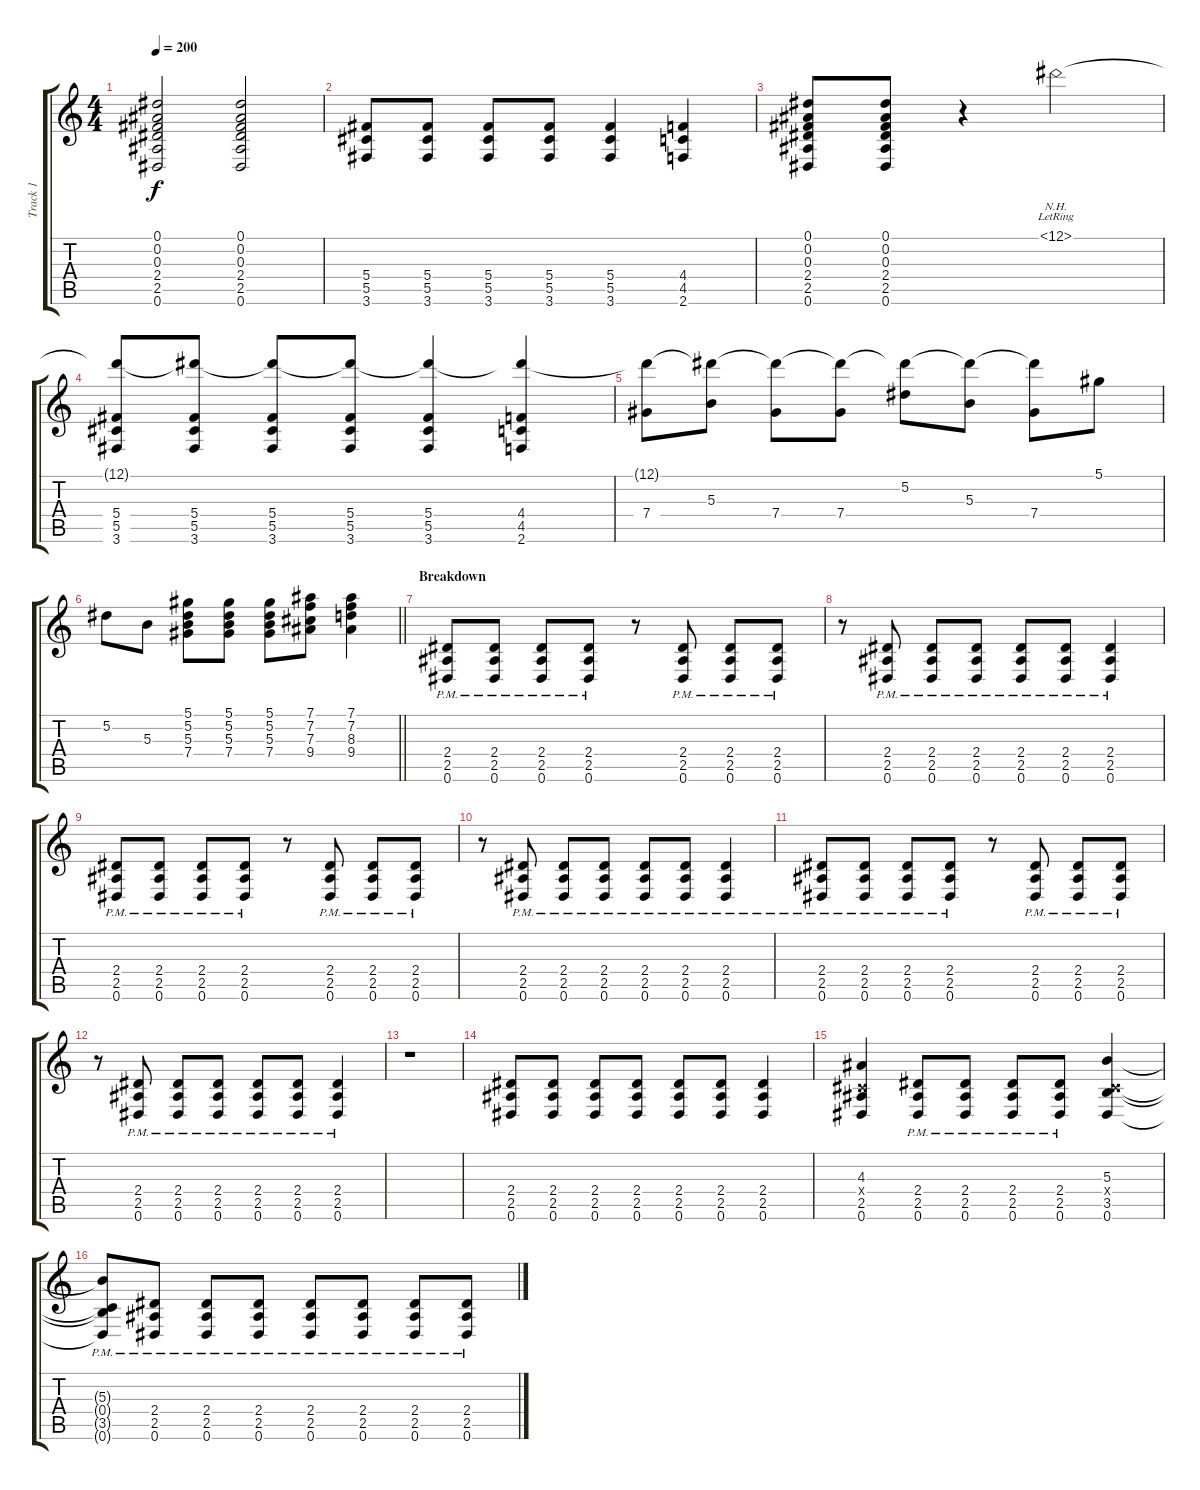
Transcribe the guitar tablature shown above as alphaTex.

\track ("Track 1" "Track 1") {instrument overdrivenguitar}
\staff {score tabs}
\tuning (Eb4 Bb3 Gb3 Db3 Ab2 Eb2) {hide}
\ts (4 4)
\tempo 200
\clef g2
\ks c
(0.1 0.2 0.3 2.4 2.5 0.6).2{dy f} (0.1 0.2 0.3 2.4 2.5 0.6).2 |
(5.4 5.5 3.6).8 (5.4 5.5 3.6).8 (5.4 5.5 3.6).8 (5.4 5.5 3.6).8 (5.4 5.5 3.6).4 (4.4 4.5 2.6).4 |
(0.1 0.2 0.3 2.4 2.5 0.6).8 (0.1 0.2 0.3 2.4 2.5 0.6).8 r.4 12.1{nh lr}.2 |
(12.1{t} 5.4 5.5 3.6).8 (12.1{t} 5.4 5.5 3.6).8 (12.1{t} 5.4 5.5 3.6).8 (12.1{t} 5.4 5.5 3.6).8 (12.1{t} 5.4 5.5 3.6).4 (12.1{t} 4.4 4.5 2.6).4 |
(12.1{t} 7.4).8 (12.1{t} 5.3).8 (12.1{t} 7.4).8 (12.1{t} 7.4).8 (12.1{t} 5.2).8 (12.1{t} 5.3).8 (12.1{t} 7.4).8 5.1.8 |
\barLineRight lightlight
5.2.8 5.3.8 (5.1 5.2 5.3 7.4).8 (5.1 5.2 5.3 7.4).8 (5.1 5.2 5.3 7.4).8 (7.1 7.2 7.3 9.4).8 (7.1 7.2 8.3 9.4).4 |
\section ("" "Breakdown")
(2.4{pm} 2.5{pm} 0.6{pm}).8 (2.4{pm} 2.5{pm} 0.6{pm}).8 (2.4{pm} 2.5{pm} 0.6{pm}).8 (2.4{pm} 2.5{pm} 0.6{pm}).8 r.8 (2.4{pm} 2.5{pm} 0.6{pm}).8 (2.4{pm} 2.5{pm} 0.6{pm}).8 (2.4{pm} 2.5{pm} 0.6{pm}).8 |
r.8 (2.4{pm} 2.5{pm} 0.6{pm}).8 (2.4{pm} 2.5{pm} 0.6{pm}).8 (2.4{pm} 2.5{pm} 0.6{pm}).8 (2.4{pm} 2.5{pm} 0.6{pm}).8 (2.4{pm} 2.5{pm} 0.6{pm}).8 (2.4{pm} 2.5{pm} 0.6{pm}).4 |
(2.4{pm} 2.5{pm} 0.6{pm}).8 (2.4{pm} 2.5{pm} 0.6{pm}).8 (2.4{pm} 2.5{pm} 0.6{pm}).8 (2.4{pm} 2.5{pm} 0.6{pm}).8 r.8 (2.4{pm} 2.5{pm} 0.6{pm}).8 (2.4{pm} 2.5{pm} 0.6{pm}).8 (2.4{pm} 2.5{pm} 0.6{pm}).8 |
r.8 (2.4{pm} 2.5{pm} 0.6{pm}).8 (2.4{pm} 2.5{pm} 0.6{pm}).8 (2.4{pm} 2.5{pm} 0.6{pm}).8 (2.4{pm} 2.5{pm} 0.6{pm}).8 (2.4{pm} 2.5{pm} 0.6{pm}).8 (2.4{pm} 2.5{pm} 0.6{pm}).4 |
(2.4{pm} 2.5{pm} 0.6{pm}).8 (2.4{pm} 2.5{pm} 0.6{pm}).8 (2.4{pm} 2.5{pm} 0.6{pm}).8 (2.4{pm} 2.5{pm} 0.6{pm}).8 r.8 (2.4{pm} 2.5{pm} 0.6{pm}).8 (2.4{pm} 2.5{pm} 0.6{pm}).8 (2.4{pm} 2.5{pm} 0.6{pm}).8 |
r.8 (2.4{pm} 2.5{pm} 0.6{pm}).8 (2.4{pm} 2.5{pm} 0.6{pm}).8 (2.4{pm} 2.5{pm} 0.6{pm}).8 (2.4{pm} 2.5{pm} 0.6{pm}).8 (2.4{pm} 2.5{pm} 0.6{pm}).8 (2.4{pm} 2.5{pm} 0.6{pm}).4 |
r.1 |
(2.4 2.5 0.6).8 (2.4 2.5 0.6).8 (2.4 2.5 0.6).8 (2.4 2.5 0.6).8 (2.4 2.5 0.6).8 (2.4 2.5 0.6).8 (2.4 2.5 0.6).4 |
(4.3 0.4{x} 2.5 0.6).4 (2.4{pm} 2.5{pm} 0.6).8 (2.4{pm} 2.5{pm} 0.6).8 (2.4{pm} 2.5{pm} 0.6).8 (2.4{pm} 2.5{pm} 0.6).8 (5.3 0.4{x} 3.5 0.6).4 |
(5.3{t} 0.4{pm t} 3.5{pm t} 0.6{pm t}).8 (2.4{pm} 2.5{pm} 0.6{pm}).8 (2.4{pm} 2.5{pm} 0.6{pm}).8 (2.4{pm} 2.5{pm} 0.6{pm}).8 (2.4{pm} 2.5{pm} 0.6{pm}).8 (2.4{pm} 2.5{pm} 0.6{pm}).8 (2.4{pm} 2.5{pm} 0.6{pm}).8 (2.4{pm} 2.5{pm} 0.6{pm}).8
